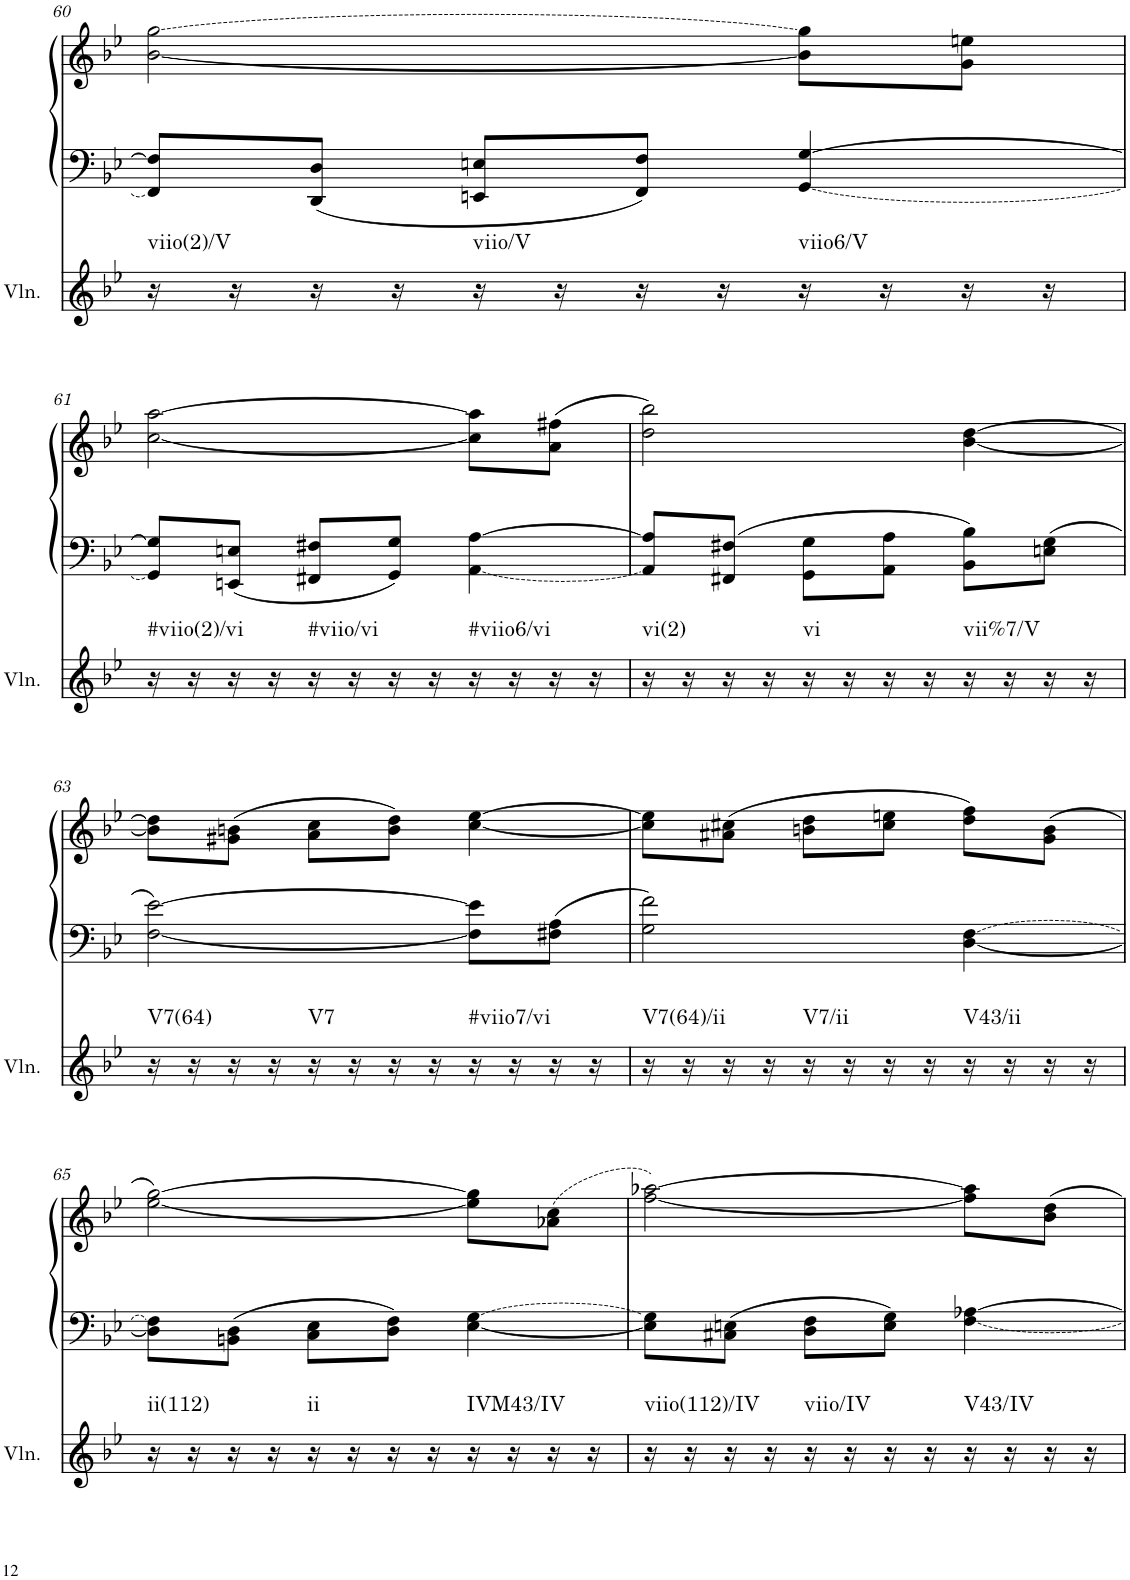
**kern	**harte	**kern	**kern
*part2	*part2	*part1	*part1
*staff3	*	*staff2	*staff1
*I"Violin	*	*I"unbenannt2	*
*I'Vln.	*	*	*
!!LO:PB:g=z
*clefG2	*	*clefF4	*clefG2
*k[b-e-]	*	*k[b-e-]	*k[b-e-]
*M3/4	*	*M3/4	*M3/4
=60	=60	=60	=60
!	!LO:H:kt=viio(2)/V	!	!LO:T:n=2:dash
16r	N	8FF/] 8F/]L	[2b-\ [2gg\
16r	.	.	.
16r	.	8DD/ 8D/J	.
16r	.	.	.
!	!LO:H:kt=viio/V	!	!
16r	N	8EEn/ 8En/L	.
16r	.	.	.
16r	.	8FF/ 8F/J	.
16r	.	.	.
!	!LO:H:kt=viio6/V	!LO:T:n=1:dash	!
16r	N	[4GG/ [4G/	8b-\] 8gg\]L
16r	.	.	.
16r	.	.	8g\ 8een\J
16r	.	.	.
!!LO:LB:g=z
=61	=61	=61	=61
!	!LO:H:kt=#viio(2)/vi	!	!
16r	N	8GG/] 8G/]L	[2cc\ [2aa\
16r	.	.	.
16r	.	8EEn/ 8En/J	.
16r	.	.	.
!	!LO:H:kt=#viio/vi	!	!
16r	N	8FF#X/ 8F#X/L	.
16r	.	.	.
16r	.	8GG/ 8G/J	.
16r	.	.	.
!	!LO:H:kt=#viio6/vi	!LO:T:n=1:dash	!
16r	N	[4AA\ [4A\	8cc\] 8aa\]L
16r	.	.	.
16r	.	.	(8a\ 8ff#X\J
16r	.	.	.
=62	=62	=62	=62
!	!LO:H:kt=vi(2)	!	!
16r	N	8AA/] 8A/]L	2dd\ 2bb-\)
16r	.	.	.
16r	.	8FF#X/ 8F#X/J	.
16r	.	.	.
!	!LO:H:kt=vi	!	!
16r	N	8GG\ 8G\L	.
16r	.	.	.
16r	.	8AA\ 8A\J	.
16r	.	.	.
!	!LO:H:kt=vii%7/V	!	!
16r	N	8BB-\ 8B-\L	[4b-\ [4dd\
16r	.	.	.
16r	.	8En\ 8G\J	.
16r	.	.	.
!!LO:LB:g=z
=63	=63	=63	=63
!	!LO:H:kt=V7(64)	!	!
16r	N	[2F\ [2e-\	8b-\] 8dd\]L
16r	.	.	.
16r	.	.	(8g#X\ 8bn\J
16r	.	.	.
!	!LO:H:kt=V7	!	!
16r	N	.	8a\ 8cc\L
16r	.	.	.
16r	.	.	8b\ 8dd\J)
16r	.	.	.
!	!LO:H:kt=#viio7/vi	!	!
16r	N	8F\] 8e-\]L	[4cc\ [4ee-\
16r	.	.	.
16r	.	8F#X\ 8A\J	.
16r	.	.	.
=64	=64	=64	=64
!	!LO:H:kt=V7(64)/ii	!	!
16r	N	2G\ 2f\	8cc\] 8ee-\]L
16r	.	.	.
16r	.	.	(8a#X\ 8cc#X\J
16r	.	.	.
!	!LO:H:kt=V7/ii	!	!
16r	N	.	8bn\ 8dd\L
16r	.	.	.
16r	.	.	8cc#\ 8een\J
16r	.	.	.
!	!LO:H:kt=V43/ii	!LO:T:n=2:dash	!
16r	N	[4D\ [4F\	8dd\ 8ff\L)
16r	.	.	.
16r	.	.	(8g\ 8b\J
16r	.	.	.
!!LO:LB:g=z
=65	=65	=65	=65
!	!LO:H:kt=ii(112)	!	!
16r	N	8D\] 8F\]L	[2ee-\ [2gg\)
16r	.	.	.
16r	.	8BBn\ 8D\J	.
16r	.	.	.
!	!LO:H:kt=ii	!	!
16r	N	8C\ 8E-\L	.
16r	.	.	.
16r	.	8D\ 8F\J	.
16r	.	.	.
!	!LO:H:kt=IVM43/IV	!LO:T:n=2:dash	!
16r	N	[4E-\ [4G\	8ee-\] 8gg\]L
16r	.	.	.
16r	.	.	(8a-X\ 8cc\J
16r	.	.	.
=66	=66	=66	=66
!	!LO:H:kt=viio(112)/IV	!	!
16r	N	8E-\] 8G\]L	[2ff\ [2aa-X\)
16r	.	.	.
16r	.	8C#X\ 8En\J	.
16r	.	.	.
!	!LO:H:kt=viio/IV	!	!
16r	N	8D\ 8F\L	.
16r	.	.	.
16r	.	8E\ 8G\J	.
16r	.	.	.
!	!LO:H:kt=V43/IV	!LO:T:n=1:dash	!
16r	N	[4F\ [4A-X\	8ff\] 8aa-\]L
16r	.	.	.
16r	.	.	8b-\ 8dd\J
16r	.	.	.
=	=	=	=
*-	*-	*-	*-
